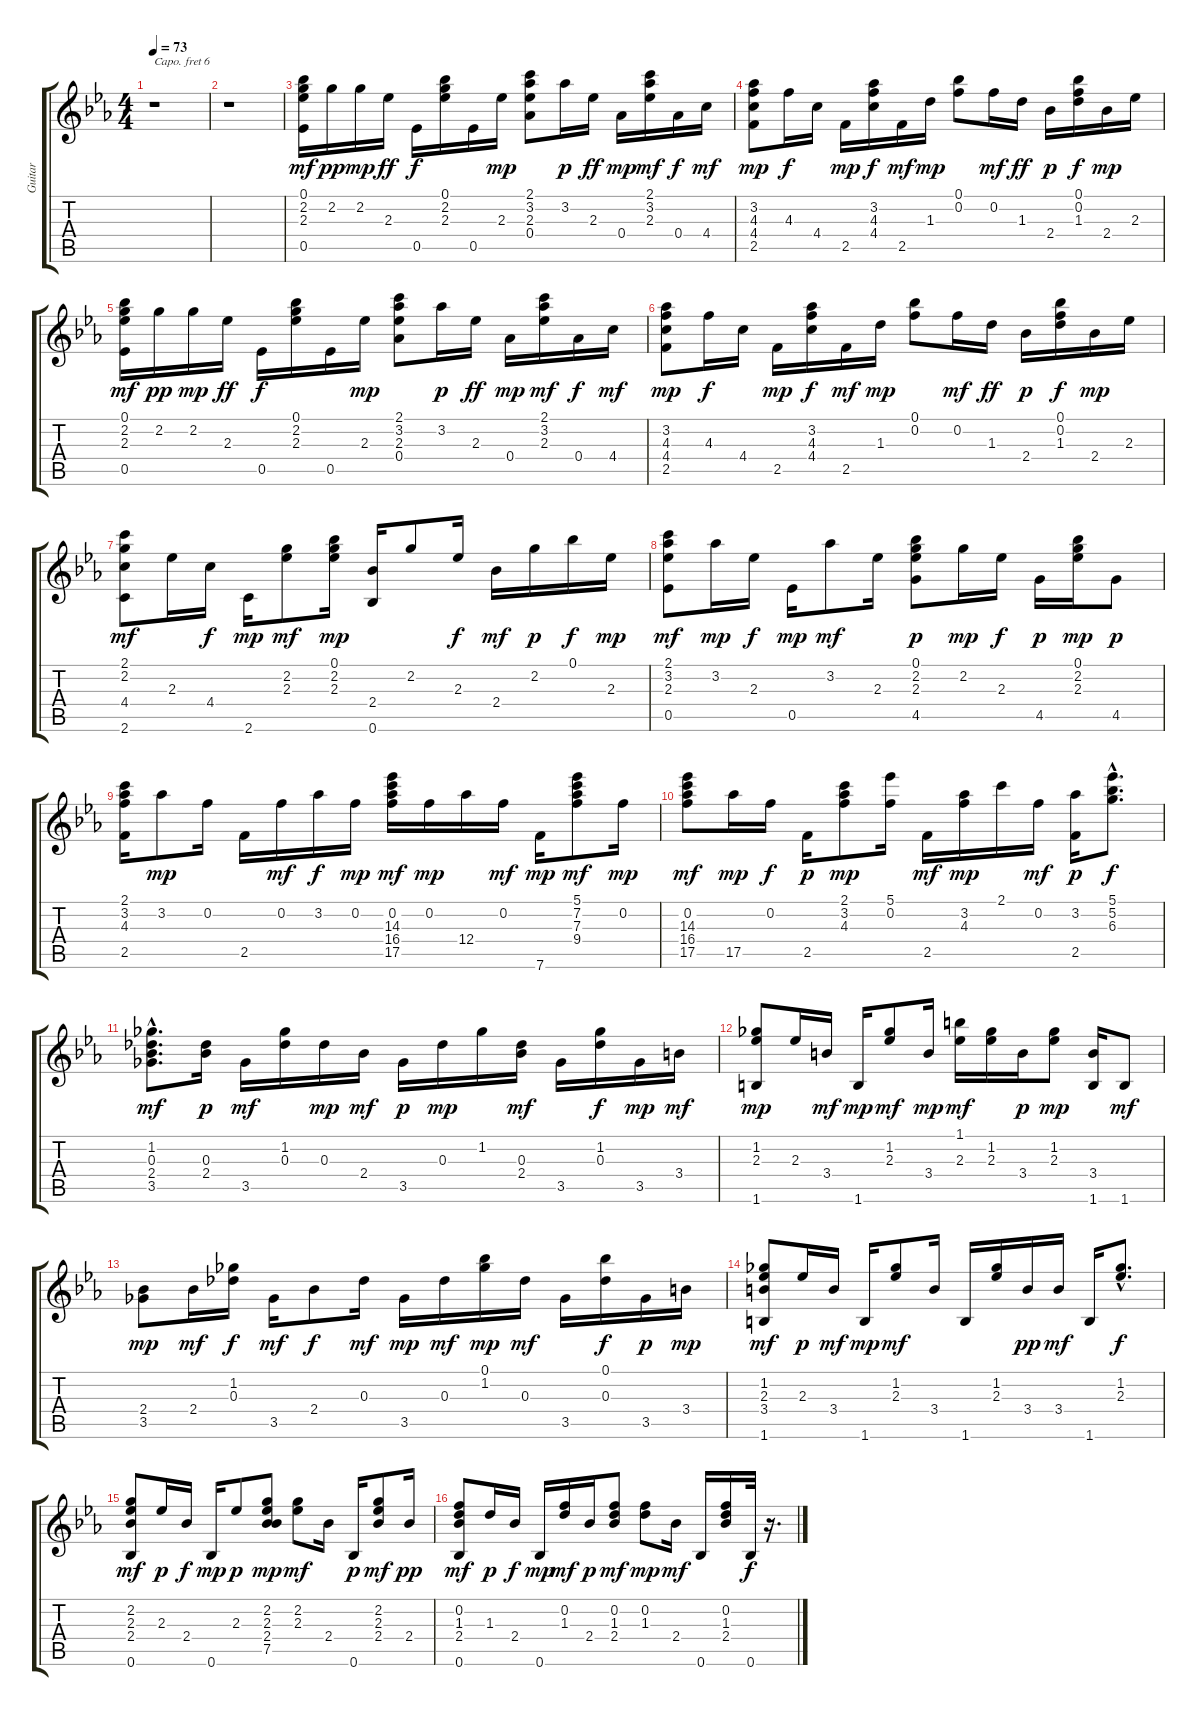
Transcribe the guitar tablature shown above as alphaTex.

\track ("Guitar" "Guitar") {instrument acousticguitarsteel}
\staff {score tabs}
\capo 6
\tuning (E4 B3 G3 D3 A2 E2) {hide}
\ts (4 4)
\tempo 73
\clef g2
\ks eb
r.1{dy f} |
r.1 |
(0.1 2.2 2.3 0.5).16{dy mf} 2.2.16{dy pp} 2.2.16{dy mp} 2.3.16{dy ff} 0.5.16{dy f} (0.1 2.2 2.3).16 0.5.16 2.3.16{dy mp} (2.1 3.2 2.3 0.4).8 3.2.16{dy p} 2.3.16{dy ff} 0.4.16{dy mp} (2.1 3.2 2.3).16{dy mf} 0.4.16{dy f} 4.4.16{dy mf} |
(3.2 4.3 4.4 2.5).8{dy mp} 4.3.16{dy f} 4.4.16 2.5.16{dy mp} (3.2 4.3 4.4).16{dy f} 2.5.16{dy mf} 1.3.16{dy mp} (0.1 0.2).8 0.2.16{dy mf} 1.3.16{dy ff} 2.4.16{dy p} (0.1 0.2 1.3).16{dy f} 2.4.16{dy mp} 2.3.16 |
(0.1 2.2 2.3 0.5).16{dy mf} 2.2.16{dy pp} 2.2.16{dy mp} 2.3.16{dy ff} 0.5.16{dy f} (0.1 2.2 2.3).16 0.5.16 2.3.16{dy mp} (2.1 3.2 2.3 0.4).8 3.2.16{dy p} 2.3.16{dy ff} 0.4.16{dy mp} (2.1 3.2 2.3).16{dy mf} 0.4.16{dy f} 4.4.16{dy mf} |
(3.2 4.3 4.4 2.5).8{dy mp} 4.3.16{dy f} 4.4.16 2.5.16{dy mp} (3.2 4.3 4.4).16{dy f} 2.5.16{dy mf} 1.3.16{dy mp} (0.1 0.2).8 0.2.16{dy mf} 1.3.16{dy ff} 2.4.16{dy p} (0.1 0.2 1.3).16{dy f} 2.4.16{dy mp} 2.3.16 |
(2.1 2.2 4.4 2.6).8{dy mf} 2.3.16 4.4.16{dy f} 2.6.16{dy mp} (2.2 2.3).8{dy mf} (0.1 2.2 2.3).16{dy mp} (2.4 0.6).16 2.2.8 2.3.16{dy f} 2.4.16{dy mf} 2.2.16{dy p} 0.1.16{dy f} 2.3.16{dy mp} |
(2.1 3.2 2.3 0.5).8{dy mf} 3.2.16{dy mp} 2.3.16{dy f} 0.5.16{dy mp} 3.2.8{dy mf} 2.3.16 (0.1 2.2 2.3 4.5).8{dy p} 2.2.16{dy mp} 2.3.16{dy f} 4.5.16{dy p} (0.1 2.2 2.3).16{dy mp} 4.5.8{dy p} |
(2.1 3.2 4.3 2.5).16 3.2.8{dy mp} 0.2.16 2.5.16 0.2.16{dy mf} 3.2.16{dy f} 0.2.16{dy mp} (0.2 14.3 16.4 17.5).16{dy mf} 0.2.16{dy mp} 12.4.16 0.2.16{dy mf} 7.6.16{dy mp} (5.1 7.2 7.3 9.4).8{dy mf} 0.2.16{dy mp} |
(0.2 14.3 16.4 17.5).8{dy mf} 17.5.16{dy mp} 0.2.16{dy f} 2.5.16{dy p} (2.1 3.2 4.3).8{dy mp} (5.1 0.2).16 2.5.16{dy mf} (3.2 4.3).16{dy mp} 2.1.16 0.2.16{dy mf} (3.2 2.5).16{dy p} (5.1{hac} 5.2{hac} 6.3{hac}).8{d dy f} |
(1.2{hac} 0.3{hac} 2.4{hac} 3.5{hac}).8{d dy mf} (0.3 2.4).16{dy p} 3.5.16{dy mf} (1.2 0.3).16 0.3.16{dy mp} 2.4.16{dy mf} 3.5.16{dy p} 0.3.16{dy mp} 1.2.16 (0.3 2.4).16{dy mf} 3.5.16 (1.2 0.3).16{dy f} 3.5.16{dy mp} 3.4.16{dy mf} |
(1.2 2.3 1.6).8{dy mp} 2.3.16 3.4.16{dy mf} 1.6.16{dy mp} (1.2 2.3).8{dy mf} 3.4.16{dy mp} (1.1 2.3).16{dy mf} (1.2 2.3).16 3.4.16{dy p} (1.2 2.3).8{dy mp} (3.4 1.6).16 1.6.8{dy mf} |
(2.4 3.5).8{dy mp} 2.4.16{dy mf} (1.2 0.3).16{dy f} 3.5.16{dy mf} 2.4.8{dy f} 0.3.16{dy mf} 3.5.16{dy mp} 0.3.16{dy mf} (0.1 1.2).16{dy mp} 0.3.16{dy mf} 3.5.16 (0.1 0.3).16{dy f} 3.5.16{dy p} 3.4.16{dy mp} |
(1.2 2.3 3.4 1.6).8{dy mf} 2.3.16{dy p} 3.4.16{dy mf} 1.6.16{dy mp} (1.2 2.3).8{dy mf} 3.4.16 1.6.16 (1.2 2.3).16 3.4.16{dy pp} 3.4.16{dy mf} 1.6.16 (1.2{hac} 2.3{hac}).8{d dy f} |
(2.2 2.3 2.4 0.6).8{dy mf} 2.3.16{dy p} 2.4.16{dy f} 0.6.16{dy mp} 2.3.8{dy p} (2.2 2.3 2.4 7.5).8{dy mp} (2.2 2.3).8{dy mf} 2.4.16 0.6.16{dy p} (2.2 2.3 2.4).8{dy mf} 2.4.16{dy pp} |
(0.2 1.3 2.4 0.6).8{dy mf} 1.3.16{dy p} 2.4.16{dy f} 0.6.16{dy mp} (0.2 1.3).16{dy mf} 2.4.16{dy p} (0.2 1.3 2.4).8{dy mf} (0.2 1.3).8{dy mp} 2.4.16{dy mf} 0.6.16 (0.2 1.3 2.4).16 0.6.32{dy f} r.16{d}
